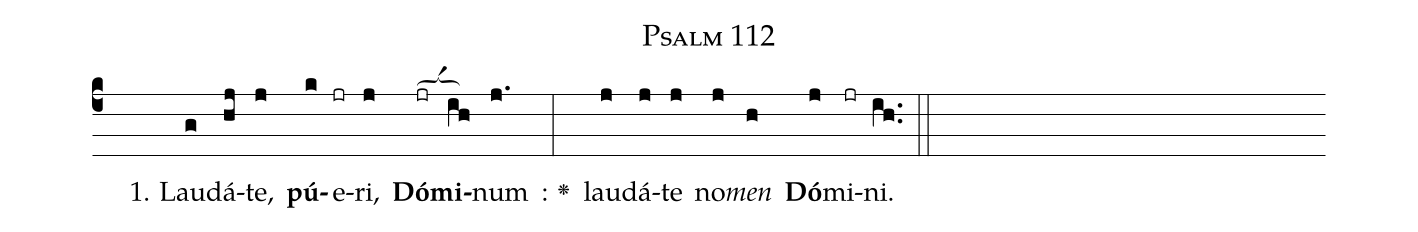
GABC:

name: Psalm 112;
office-part: 4th psalm;
%%
% The syntax in this part is called gabc. Please refer to http://home.gna.org/gregorio/gabc/#basis

(c4)()() 1. L{au}(g)dá(hj)te,(j) <b>pú</b>(k)e(jr)ri,(j) <b>Dó</b>(jr[ocba:1;6mm])<b>mi</b>(ih)num(j.) : <v>\greheightstar</v>(:) lau(j)dá(j)te(j) no(j)<i>men</i>(h) <b>Dó</b>(j)mi(jr)ni.(ih..) (::)

%E(j) u(j) o(j) u(h) a(j) e.(ih..) (::)

%Mediant of 2 accents
%Termination of 1 accent with 1 preperatory syllable
